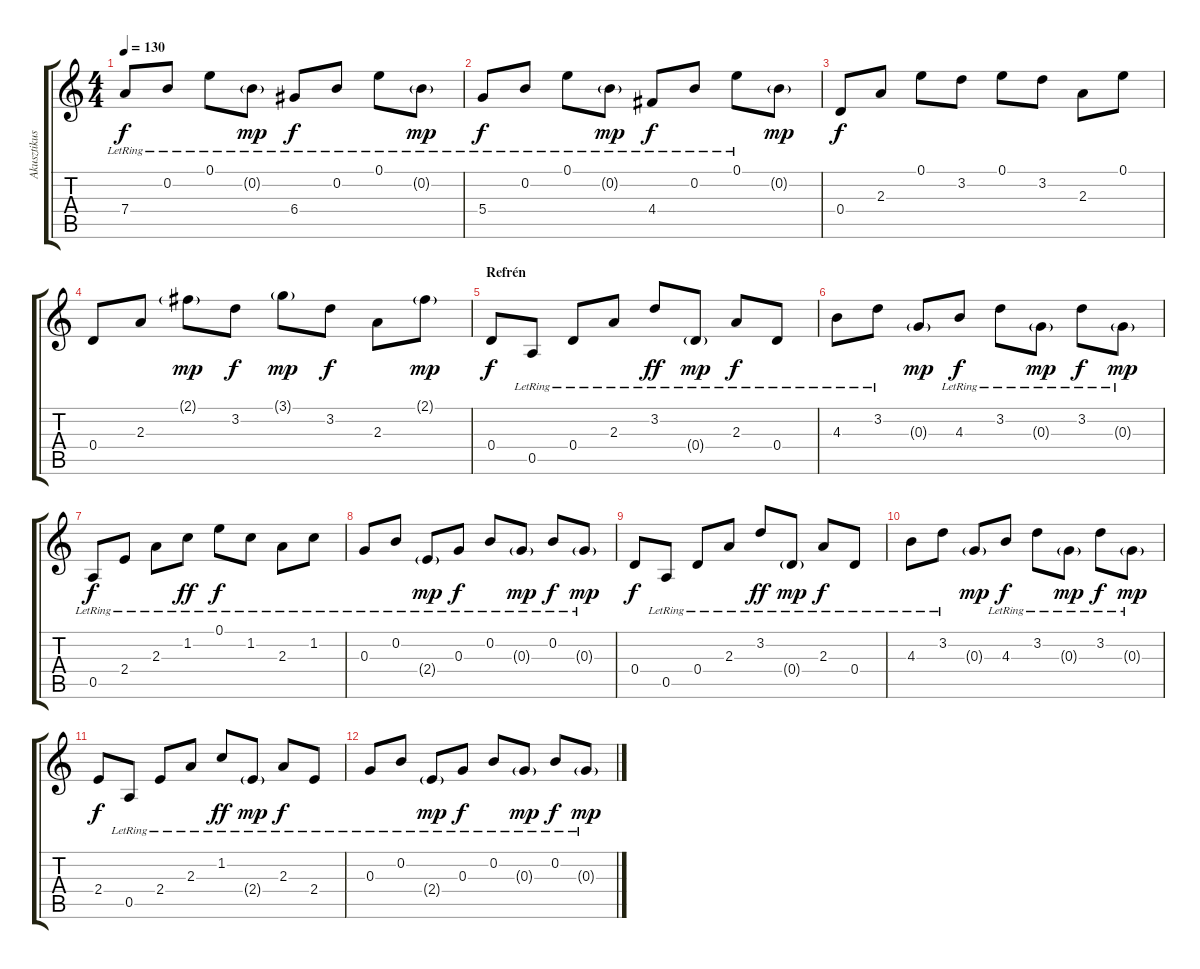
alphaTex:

\track ("Akusztikus Gitar" "Akusztikus") {instrument acousticguitarnylon}
\staff {score tabs}
\tuning (E4 B3 G3 D3 A2 E2) {hide}
\ts (4 4)
\tempo 130
\clef g2
\ks c
7.4{lr}.8{dy f} 0.2{lr}.8 0.1{lr}.8 0.2{g lr}.8{dy mp} 6.4{lr}.8{dy f} 0.2{lr}.8 0.1{lr}.8 0.2{g lr}.8{dy mp} |
5.4{lr}.8{dy f} 0.2{lr}.8 0.1{lr}.8 0.2{g lr}.8{dy mp} 4.4{lr}.8{dy f} 0.2{lr}.8 0.1{lr}.8 0.2{g}.8{dy mp} |
0.4.8{dy f} 2.3.8 0.1.8 3.2.8 0.1.8 3.2.8 2.3.8 0.1.8 |
0.4.8 2.3.8 2.1{g}.8{dy mp} 3.2.8{dy f} 3.1{g}.8{dy mp} 3.2.8{dy f} 2.3.8 2.1{g}.8{dy mp} |
\section ("" "Refrén")
0.4.8{dy f} 0.5{lr}.8 0.4{lr}.8 2.3{lr}.8 3.2{lr}.8{dy ff} 0.4{g lr}.8{dy mp} 2.3{lr}.8{dy f} 0.4{lr}.8 |
4.3{lr}.8 3.2{lr}.8 0.3{g}.8{dy mp} 4.3{lr}.8{dy f} 3.2{lr}.8 0.3{g lr}.8{dy mp} 3.2{lr}.8{dy f} 0.3{g lr}.8{dy mp} |
0.5{lr}.8{dy f} 2.4{lr}.8 2.3{lr}.8 1.2{lr}.8{dy ff} 0.1{lr}.8{dy f} 1.2{lr}.8 2.3{lr}.8 1.2{lr}.8 |
0.3{lr}.8 0.2{lr}.8 2.4{g lr}.8{dy mp} 0.3{lr}.8{dy f} 0.2{lr}.8 0.3{g lr}.8{dy mp} 0.2{lr}.8{dy f} 0.3{g lr}.8{dy mp} |
0.4.8{dy f} 0.5{lr}.8 0.4{lr}.8 2.3{lr}.8 3.2{lr}.8{dy ff} 0.4{g lr}.8{dy mp} 2.3{lr}.8{dy f} 0.4{lr}.8 |
4.3{lr}.8 3.2{lr}.8 0.3{g}.8{dy mp} 4.3{lr}.8{dy f} 3.2{lr}.8 0.3{g lr}.8{dy mp} 3.2{lr}.8{dy f} 0.3{g lr}.8{dy mp} |
2.4.8{dy f} 0.5{lr}.8 2.4{lr}.8 2.3{lr}.8 1.2{lr}.8{dy ff} 2.4{g lr}.8{dy mp} 2.3{lr}.8{dy f} 2.4{lr}.8 |
0.3{lr}.8 0.2{lr}.8 2.4{g lr}.8{dy mp} 0.3{lr}.8{dy f} 0.2{lr}.8 0.3{g lr}.8{dy mp} 0.2{lr}.8{dy f} 0.3{g lr}.8{dy mp}
